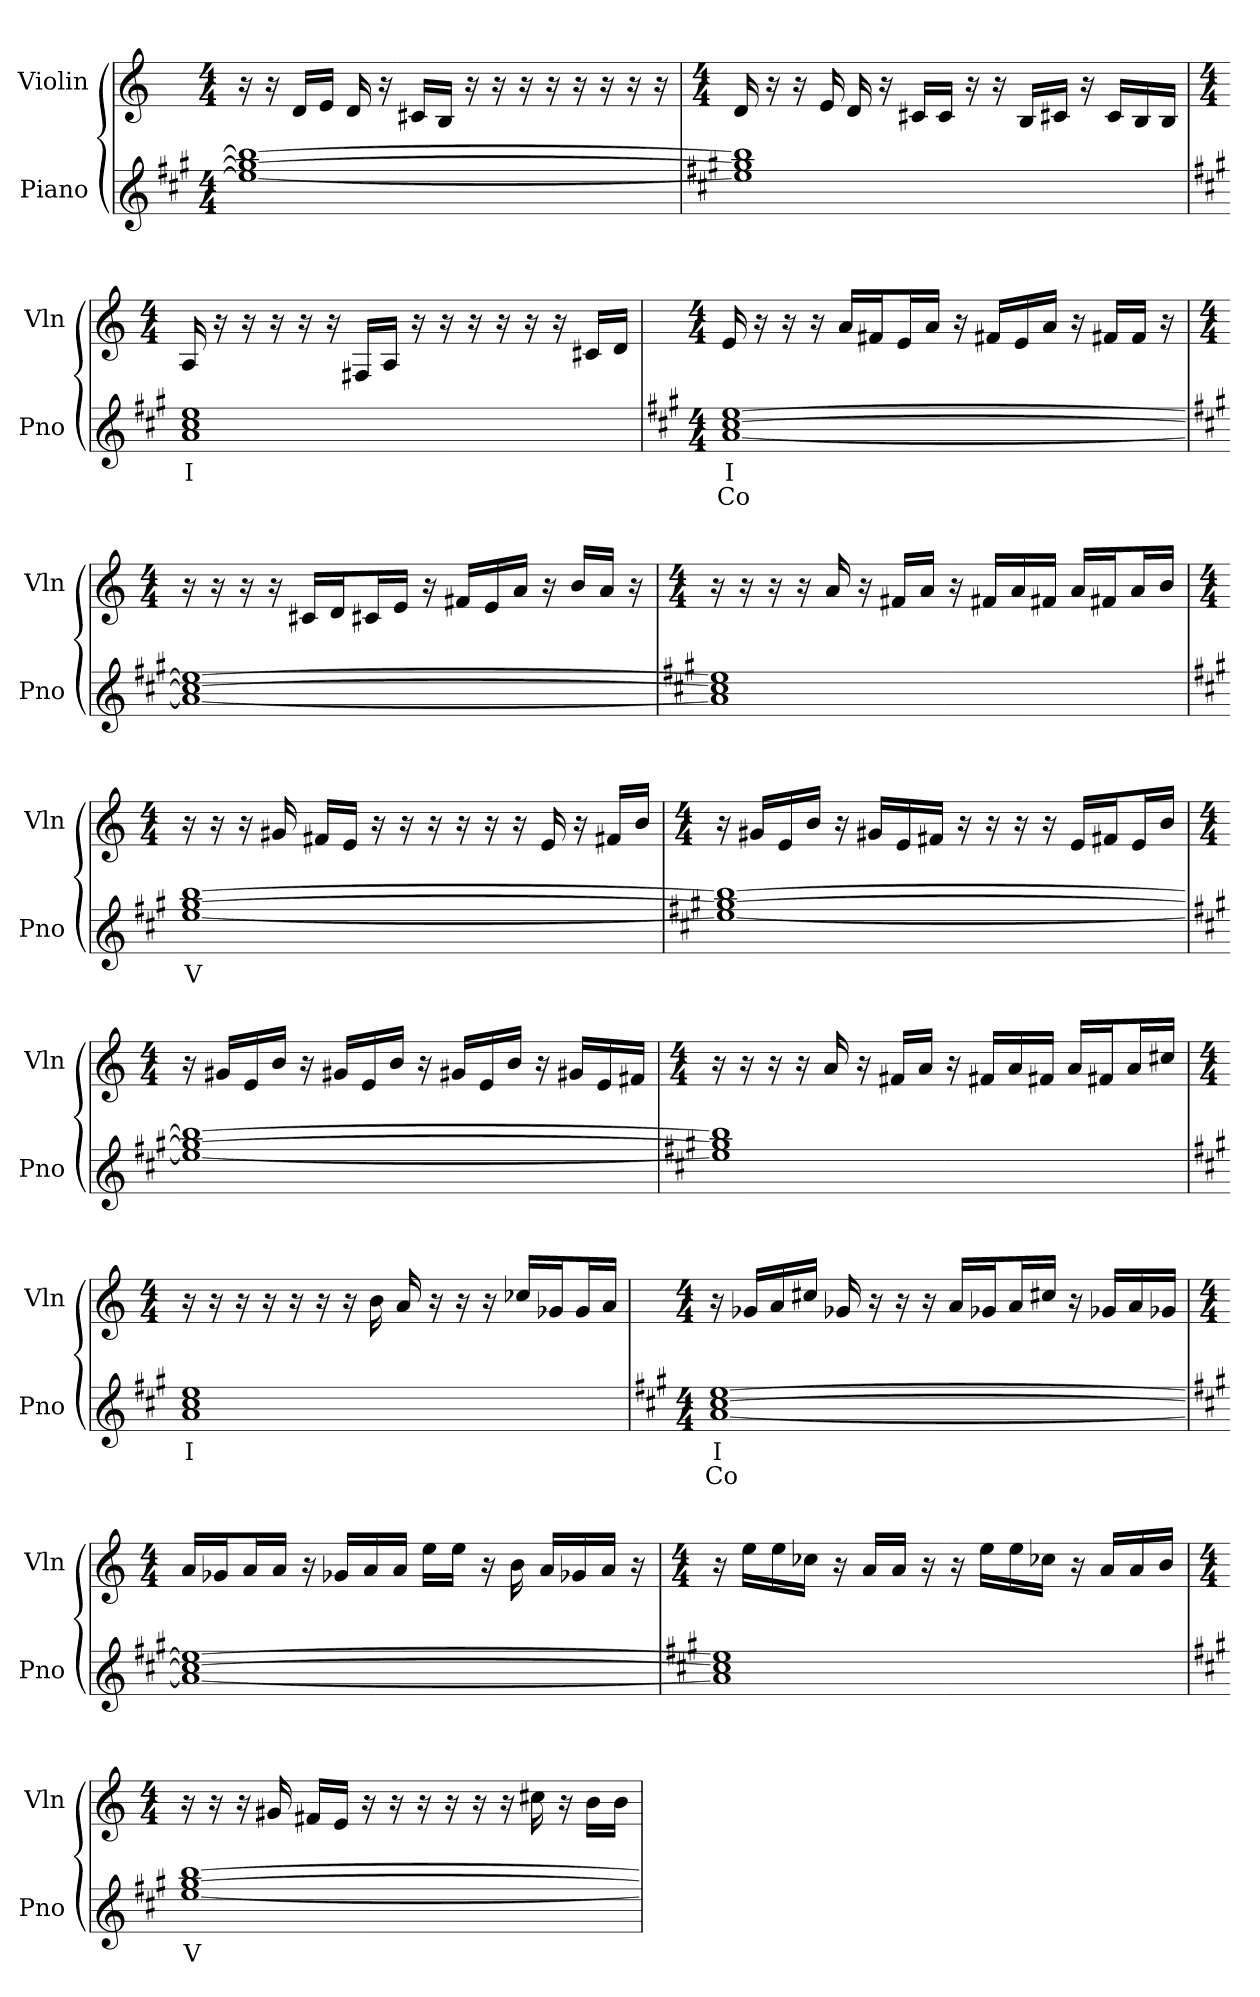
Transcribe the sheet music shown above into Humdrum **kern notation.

**kern	**text	**text	**kern
*part2	*part2	*part2	*part1
*staff2	*staff2	*staff2	*staff1
*I"Piano	*	*	*I"Violin
*I'Pno	*	*	*I'Vln
*k[f#c#g#]	*	*	*
*A:	*	*	*
*M4/4	*	*	*M4/4
=	=	=	=
1ee_ 1gg#_ 1bb_	.	.	16r
.	.	.	16r
.	.	.	16dLL
.	.	.	16eJJ
.	.	.	16d
.	.	.	16r
.	.	.	16c#XLL
.	.	.	16BJJ
.	.	.	16r
.	.	.	16r
.	.	.	16r
.	.	.	16r
.	.	.	16r
.	.	.	16r
.	.	.	16r
.	.	.	16r
=	=	=	=
*k[f#c#g#]	*	*	*
*A:	*	*	*
*	*	*	*M4/4
1ee] 1gg#] 1bb]	.	.	16d
.	.	.	16r
.	.	.	16r
.	.	.	16e
.	.	.	16d
.	.	.	16r
.	.	.	16c#XLL
.	.	.	16c#JJ
.	.	.	16r
.	.	.	16r
.	.	.	16BLL
.	.	.	16c#XJJ
.	.	.	16r
.	.	.	16c#LL
.	.	.	16B
.	.	.	16BJJ
=	=	=	=
*k[f#c#g#]	*	*	*
*A:	*	*	*
*	*	*	*M4/4
1a 1cc# 1ee	I	.	16A
.	.	.	16r
.	.	.	16r
.	.	.	16r
.	.	.	16r
.	.	.	16r
.	.	.	16F#XLL
.	.	.	16AJJ
.	.	.	16r
.	.	.	16r
.	.	.	16r
.	.	.	16r
.	.	.	16r
.	.	.	16r
.	.	.	16c#XLL
.	.	.	16dJJ
=	=	=	=
*k[f#c#g#]	*	*	*
*A:	*	*	*
*M4/4	*	*	*M4/4
[1a [1cc# [1ee	I	Co	16e
.	.	.	16r
.	.	.	16r
.	.	.	16r
.	.	.	16aLL
.	.	.	16f#XJ
.	.	.	16eL
.	.	.	16aJJ
.	.	.	16r
.	.	.	16f#XLL
.	.	.	16e
.	.	.	16aJJ
.	.	.	16r
.	.	.	16f#XLL
.	.	.	16f#JJ
.	.	.	16r
=	=	=	=
*k[f#c#g#]	*	*	*
*A:	*	*	*
*	*	*	*M4/4
1a_ 1cc#_ 1ee_	.	.	16r
.	.	.	16r
.	.	.	16r
.	.	.	16r
.	.	.	16c#XLL
.	.	.	16dJ
.	.	.	16c#XL
.	.	.	16eJJ
.	.	.	16r
.	.	.	16f#XLL
.	.	.	16e
.	.	.	16aJJ
.	.	.	16r
.	.	.	16bLL
.	.	.	16aJJ
.	.	.	16r
=	=	=	=
*k[f#c#g#]	*	*	*
*A:	*	*	*
*	*	*	*M4/4
1a] 1cc#] 1ee]	.	.	16r
.	.	.	16r
.	.	.	16r
.	.	.	16r
.	.	.	16a
.	.	.	16r
.	.	.	16f#XLL
.	.	.	16aJJ
.	.	.	16r
.	.	.	16f#XLL
.	.	.	16a
.	.	.	16f#XJJ
.	.	.	16aLL
.	.	.	16f#XJ
.	.	.	16aL
.	.	.	16bJJ
=	=	=	=
*k[f#c#g#]	*	*	*
*A:	*	*	*
*	*	*	*M4/4
[1ee [1gg# [1bb	V	.	16r
.	.	.	16r
.	.	.	16r
.	.	.	16g#X
.	.	.	16f#XLL
.	.	.	16eJJ
.	.	.	16r
.	.	.	16r
.	.	.	16r
.	.	.	16r
.	.	.	16r
.	.	.	16r
.	.	.	16e
.	.	.	16r
.	.	.	16f#XLL
.	.	.	16bJJ
=	=	=	=
*k[f#c#g#]	*	*	*
*A:	*	*	*
*	*	*	*M4/4
1ee_ 1gg#_ 1bb_	.	.	16r
.	.	.	16g#XLL
.	.	.	16e
.	.	.	16bJJ
.	.	.	16r
.	.	.	16g#XLL
.	.	.	16e
.	.	.	16f#XJJ
.	.	.	16r
.	.	.	16r
.	.	.	16r
.	.	.	16r
.	.	.	16eLL
.	.	.	16f#XJ
.	.	.	16eL
.	.	.	16bJJ
=	=	=	=
*k[f#c#g#]	*	*	*
*A:	*	*	*
*	*	*	*M4/4
1ee_ 1gg#_ 1bb_	.	.	16r
.	.	.	16g#XLL
.	.	.	16e
.	.	.	16bJJ
.	.	.	16r
.	.	.	16g#XLL
.	.	.	16e
.	.	.	16bJJ
.	.	.	16r
.	.	.	16g#XLL
.	.	.	16e
.	.	.	16bJJ
.	.	.	16r
.	.	.	16g#XLL
.	.	.	16e
.	.	.	16f#XJJ
=	=	=	=
*k[f#c#g#]	*	*	*
*A:	*	*	*
*	*	*	*M4/4
1ee] 1gg#] 1bb]	.	.	16r
.	.	.	16r
.	.	.	16r
.	.	.	16r
.	.	.	16a
.	.	.	16r
.	.	.	16f#XLL
.	.	.	16aJJ
.	.	.	16r
.	.	.	16f#XLL
.	.	.	16a
.	.	.	16f#XJJ
.	.	.	16aLL
.	.	.	16f#XJ
.	.	.	16aL
.	.	.	16cc#XJJ
=	=	=	=
*k[f#c#g#]	*	*	*
*A:	*	*	*
*	*	*	*M4/4
1a 1cc# 1ee	I	.	16r
.	.	.	16r
.	.	.	16r
.	.	.	16r
.	.	.	16r
.	.	.	16r
.	.	.	16r
.	.	.	16b
.	.	.	16a
.	.	.	16r
.	.	.	16r
.	.	.	16r
.	.	.	16cc-XLL
.	.	.	16g-XJ
.	.	.	16g-L
.	.	.	16aJJ
=	=	=	=
*k[f#c#g#]	*	*	*
*A:	*	*	*
*M4/4	*	*	*M4/4
[1a [1cc# [1ee	I	Co	16r
.	.	.	16g-XLL
.	.	.	16a
.	.	.	16cc#XJJ
.	.	.	16g-X
.	.	.	16r
.	.	.	16r
.	.	.	16r
.	.	.	16aLL
.	.	.	16g-XJ
.	.	.	16aL
.	.	.	16cc#XJJ
.	.	.	16r
.	.	.	16g-XLL
.	.	.	16a
.	.	.	16g-XJJ
=	=	=	=
*k[f#c#g#]	*	*	*
*A:	*	*	*
*	*	*	*M4/4
1a_ 1cc#_ 1ee_	.	.	16aLL
.	.	.	16g-XJ
.	.	.	16aL
.	.	.	16aJJ
.	.	.	16r
.	.	.	16g-XLL
.	.	.	16a
.	.	.	16aJJ
.	.	.	16eeLL
.	.	.	16eeJJ
.	.	.	16r
.	.	.	16b
.	.	.	16aLL
.	.	.	16g-X
.	.	.	16aJJ
.	.	.	16r
=	=	=	=
*k[f#c#g#]	*	*	*
*A:	*	*	*
*	*	*	*M4/4
1a] 1cc#] 1ee]	.	.	16r
.	.	.	16eeLL
.	.	.	16ee
.	.	.	16cc-XJJ
.	.	.	16r
.	.	.	16aLL
.	.	.	16aJJ
.	.	.	16r
.	.	.	16r
.	.	.	16eeLL
.	.	.	16ee
.	.	.	16cc-XJJ
.	.	.	16r
.	.	.	16aLL
.	.	.	16a
.	.	.	16bJJ
=	=	=	=
*k[f#c#g#]	*	*	*
*A:	*	*	*
*	*	*	*M4/4
[1ee [1gg# [1bb	V	.	16r
.	.	.	16r
.	.	.	16r
.	.	.	16g#X
.	.	.	16f#XLL
.	.	.	16eJJ
.	.	.	16r
.	.	.	16r
.	.	.	16r
.	.	.	16r
.	.	.	16r
.	.	.	16r
.	.	.	16cc#X
.	.	.	16r
.	.	.	16bLL
.	.	.	16bJJ
=	=	=	=
*-	*-	*-	*-
